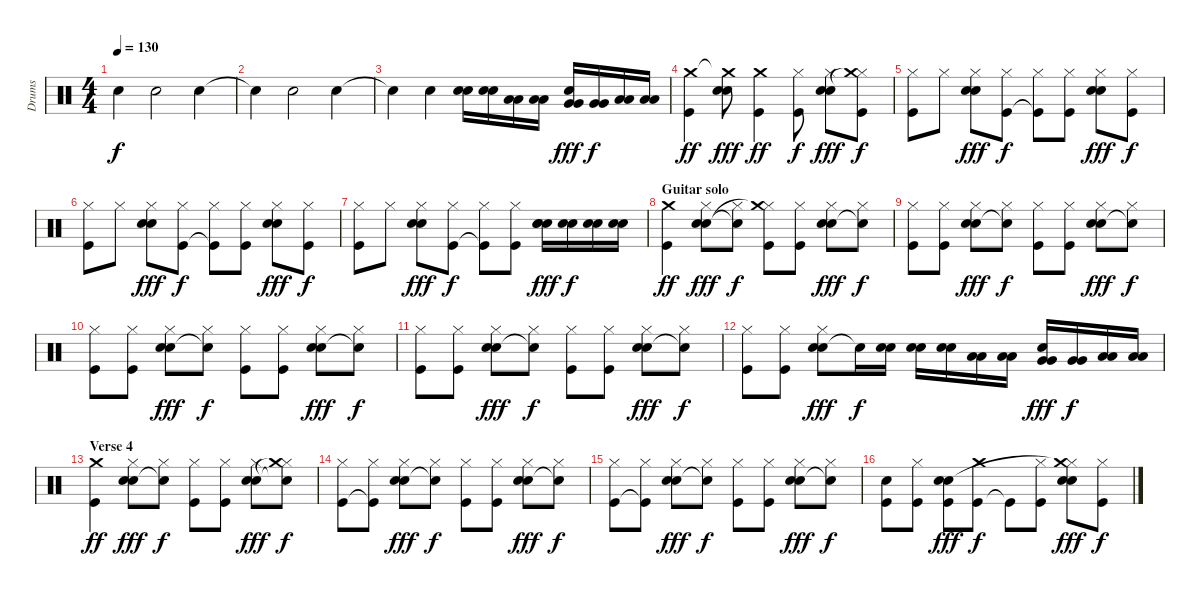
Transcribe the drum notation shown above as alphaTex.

\track ("Drums" "Drums") {instrument percussion}
\staff {score}
\articulation defaults
\ts (4 4)
\tempo 130
\clef neutral
\ks c "Hand Clap (hit)"{t}.4{dy f} "Hand Clap (hit)".2 "Hand Clap (hit)".4
|
"Hand Clap (hit)"{t}.4 "Hand Clap (hit)".2 "Hand Clap (hit)".4 |
"Hand Clap (hit)"{t}.4 "Hand Clap (hit)".4 ("Snare (hit) 2" "Snare (hit) 2").16 ("Snare (hit) 2" "Snare (hit) 2").16 ("Low Tom (hit)" "Low Tom (hit)").16 ("Low Tom (hit)" "Low Tom (hit)").16 ("Very Low Tom (hit)" "Very Low Tom (hit)" "Hand Clap (hit)").16{dy fff} ("Very Low Tom (hit)" "Very Low Tom (hit)").16{dy f} ("Low Floor Tom (hit)" "Low Floor Tom (hit)").16 ("Low Floor Tom (hit)" "Low Floor Tom (hit)").16 |
("Kick (hit)" "Crash medium (hit)").4{dy ff} ("Snare (hit) 2" "Crash medium (hit)"{t} "Hand Clap (hit)").8{dy fff} ("Kick (hit)" "Crash medium (hit)").4{dy ff} ("Kick (hit)" "Hi-Hat (closed)").8{dy f} ("Snare (hit) 2" "Hi-Hat (closed)" "Hand Clap (hit)").8{dy fff} ("Kick (hit)" "Hi-Hat (closed)" "Crash medium (hit)"{t}).8{dy f} |
("Kick (hit)" "Hi-Hat (closed)").8 "Hi-Hat (closed)".8 ("Snare (hit) 2" "Hi-Hat (closed)" "Hand Clap (hit)").8{dy fff} ("Kick (hit)" "Hi-Hat (closed)").8{dy f} ("Kick (hit)"{t} "Hi-Hat (closed)").8 ("Kick (hit)" "Hi-Hat (closed)").8 ("Snare (hit) 2" "Hi-Hat (closed)" "Hand Clap (hit)").8{dy fff} ("Kick (hit)" "Hi-Hat (closed)").8{dy f} |
("Kick (hit)" "Hi-Hat (closed)").8 "Hi-Hat (closed)".8 ("Snare (hit) 2" "Hi-Hat (closed)" "Hand Clap (hit)").8{dy fff} ("Kick (hit)" "Hi-Hat (closed)").8{dy f} ("Kick (hit)"{t} "Hi-Hat (closed)").8 ("Kick (hit)" "Hi-Hat (closed)").8 ("Snare (hit) 2" "Hi-Hat (closed)" "Hand Clap (hit)").8{dy fff} ("Kick (hit)" "Hi-Hat (closed)").8{dy f} |
("Kick (hit)" "Hi-Hat (closed)").8 "Hi-Hat (closed)".8 ("Snare (hit) 2" "Hi-Hat (closed)" "Hand Clap (hit)").8{dy fff} ("Kick (hit)" "Hi-Hat (closed)").8{dy f} ("Kick (hit)"{t} "Hi-Hat (closed)").8 ("Kick (hit)" "Hi-Hat (closed)").8 ("Snare (hit) 2" "Snare (hit) 2" "Hand Clap (hit)").16{dy fff} ("Snare (hit) 2" "Snare (hit) 2").16{dy f} ("Snare (hit) 2" "Snare (hit) 2").16 ("Snare (hit) 2" "Snare (hit) 2").16 |
\section ("" "Guitar solo")
("Kick (hit)" "Crash medium (hit)").4{dy ff} ("Snare (hit) 2" "Hi-Hat (closed)" "Hand Clap (hit)").8{dy fff} ("Snare (hit) 2"{t} "Hi-Hat (closed)").8{dy f} ("Kick (hit)" "Hi-Hat (closed)" "Crash medium (hit)"{t}).8 ("Kick (hit)" "Hi-Hat (closed)").8 ("Snare (hit) 2" "Hi-Hat (closed)" "Hand Clap (hit)").8{dy fff} ("Snare (hit) 2"{t} "Hi-Hat (closed)").8{dy f} |
("Kick (hit)" "Hi-Hat (closed)").8 ("Kick (hit)" "Hi-Hat (closed)").8 ("Snare (hit) 2" "Hi-Hat (closed)" "Hand Clap (hit)").8{dy fff} ("Snare (hit) 2"{t} "Hi-Hat (closed)").8{dy f} ("Kick (hit)" "Hi-Hat (closed)").8 ("Kick (hit)" "Hi-Hat (closed)").8 ("Snare (hit) 2" "Hi-Hat (closed)" "Hand Clap (hit)").8{dy fff} ("Snare (hit) 2"{t} "Hi-Hat (closed)").8{dy f} |
("Kick (hit)" "Hi-Hat (closed)").8 ("Kick (hit)" "Hi-Hat (closed)").8 ("Snare (hit) 2" "Hi-Hat (closed)" "Hand Clap (hit)").8{dy fff} ("Snare (hit) 2"{t} "Hi-Hat (closed)").8{dy f} ("Kick (hit)" "Hi-Hat (closed)").8 ("Kick (hit)" "Hi-Hat (closed)").8 ("Snare (hit) 2" "Hi-Hat (closed)" "Hand Clap (hit)").8{dy fff} ("Snare (hit) 2"{t} "Hi-Hat (closed)").8{dy f} |
("Kick (hit)" "Hi-Hat (closed)").8 ("Kick (hit)" "Hi-Hat (closed)").8 ("Snare (hit) 2" "Hi-Hat (closed)" "Hand Clap (hit)").8{dy fff} ("Snare (hit) 2"{t} "Hi-Hat (closed)").8{dy f} ("Kick (hit)" "Hi-Hat (closed)").8 ("Kick (hit)" "Hi-Hat (closed)").8 ("Snare (hit) 2" "Hi-Hat (closed)" "Hand Clap (hit)").8{dy fff} ("Snare (hit) 2"{t} "Hi-Hat (closed)").8{dy f} |
("Kick (hit)" "Hi-Hat (closed)").8 ("Kick (hit)" "Hi-Hat (closed)").8 ("Snare (hit) 2" "Hi-Hat (closed)" "Hand Clap (hit)").8{dy fff} "Snare (hit) 2"{t}.16{dy f} ("Snare (hit) 2" "Snare (hit) 2").16 ("Snare (hit) 2" "Snare (hit) 2").16 ("Snare (hit) 2" "Snare (hit) 2").16 ("Low Tom (hit)" "Low Tom (hit)").16 ("Low Tom (hit)" "Low Tom (hit)").16 ("Very Low Tom (hit)" "Very Low Tom (hit)" "Hand Clap (hit)").16{dy fff} ("Very Low Tom (hit)" "Very Low Tom (hit)").16{dy f} ("Low Floor Tom (hit)" "Low Floor Tom (hit)").16 ("Low Floor Tom (hit)" "Low Floor Tom (hit)").16 |
\section ("" "Verse 4")
("Kick (hit)" "Crash medium (hit)").4{dy ff} ("Snare (hit) 2" "Hi-Hat (closed)" "Hand Clap (hit)").8{dy fff} ("Snare (hit) 2"{t} "Hi-Hat (closed)").8{dy f} ("Kick (hit)" "Hi-Hat (closed)").8 ("Kick (hit)" "Hi-Hat (closed)").8 ("Snare (hit) 2" "Hi-Hat (closed)" "Hand Clap (hit)").8{dy fff} ("Snare (hit) 2"{t} "Hi-Hat (closed)" "Crash medium (hit)"{t}).8{dy f} |
("Kick (hit)" "Hi-Hat (closed)").8 ("Kick (hit)"{t} "Hi-Hat (closed)").8 ("Snare (hit) 2" "Hi-Hat (closed)" "Hand Clap (hit)").8{dy fff} ("Snare (hit) 2"{t} "Hi-Hat (closed)").8{dy f} ("Kick (hit)" "Hi-Hat (closed)").8 ("Kick (hit)" "Hi-Hat (closed)").8 ("Snare (hit) 2" "Hi-Hat (closed)" "Hand Clap (hit)").8{dy fff} ("Snare (hit) 2"{t} "Hi-Hat (closed)").8{dy f} |
("Kick (hit)" "Hi-Hat (closed)").8 ("Kick (hit)"{t} "Hi-Hat (closed)").8 ("Snare (hit) 2" "Hi-Hat (closed)" "Hand Clap (hit)").8{dy fff} ("Snare (hit) 2"{t} "Hi-Hat (closed)").8{dy f} ("Kick (hit)" "Hi-Hat (closed)").8 ("Kick (hit)" "Hi-Hat (closed)").8 ("Snare (hit) 2" "Hi-Hat (closed)" "Hand Clap (hit)").8{dy fff} ("Snare (hit) 2"{t} "Hi-Hat (closed)").8{dy f} |
("Kick (hit)" "Snare (hit) 2").8 ("Kick (hit)" "Hi-Hat (closed)").8 ("Kick (hit)" "Snare (hit) 2" "Hand Clap (hit)").8{dy fff} ("Kick (hit)" "Crash medium (hit)").8{dy f} "Kick (hit)"{t}.8 ("Kick (hit)" "Hi-Hat (closed)").8 ("Snare (hit) 2" "Hi-Hat (closed)" "Crash medium (hit)"{t} "Hand Clap (hit)").8{dy fff} ("Kick (hit)" "Hi-Hat (closed)").8{dy f}
